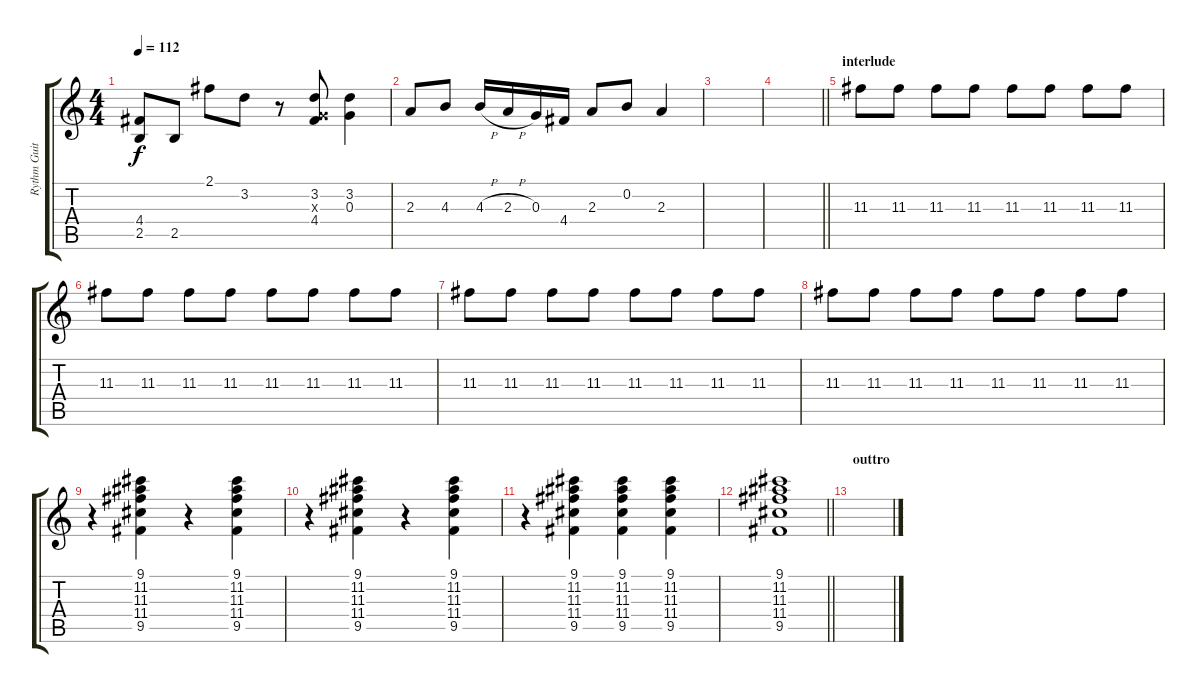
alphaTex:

\track ("Rythm Guitar" "Rythm Guit") {instrument overdrivenguitar}
\staff {score tabs}
\tuning (E4 B3 G3 D3 A2 E2) {hide}
\ts (4 4)
\tempo 112
\clef g2
\ks c
(4.4 2.5).8{dy f} 2.5.8 2.1.8 3.2.8 r.8 (3.2 0.3{x} 4.4).8 (3.2 0.3).4 |
2.3.8 4.3.8 4.3{h}.16 2.3{h}.16 0.3.16 4.4.16 2.3.8 0.2.8 2.3.4 |
|
\barLineRight lightlight
|
\section ("" "interlude")
11.3.8 11.3.8 11.3.8 11.3.8 11.3.8 11.3.8 11.3.8 11.3.8 |
11.3.8 11.3.8 11.3.8 11.3.8 11.3.8 11.3.8 11.3.8 11.3.8 |
11.3.8 11.3.8 11.3.8 11.3.8 11.3.8 11.3.8 11.3.8 11.3.8 |
11.3.8 11.3.8 11.3.8 11.3.8 11.3.8 11.3.8 11.3.8 11.3.8 |
r.4 (9.1 11.2 11.3 11.4 9.5).4 r.4 (9.1 11.2 11.3 11.4 9.5).4 |
r.4 (9.1 11.2 11.3 11.4 9.5).4 r.4 (9.1 11.2 11.3 11.4 9.5).4 |
r.4 (9.1 11.2 11.3 11.4 9.5).4 (9.1 11.2 11.3 11.4 9.5).4 (9.1 11.2 11.3 11.4 9.5).4 |
\barLineRight lightlight
(9.1 11.2 11.3 11.4 9.5).1 |
\section ("" "outtro")
